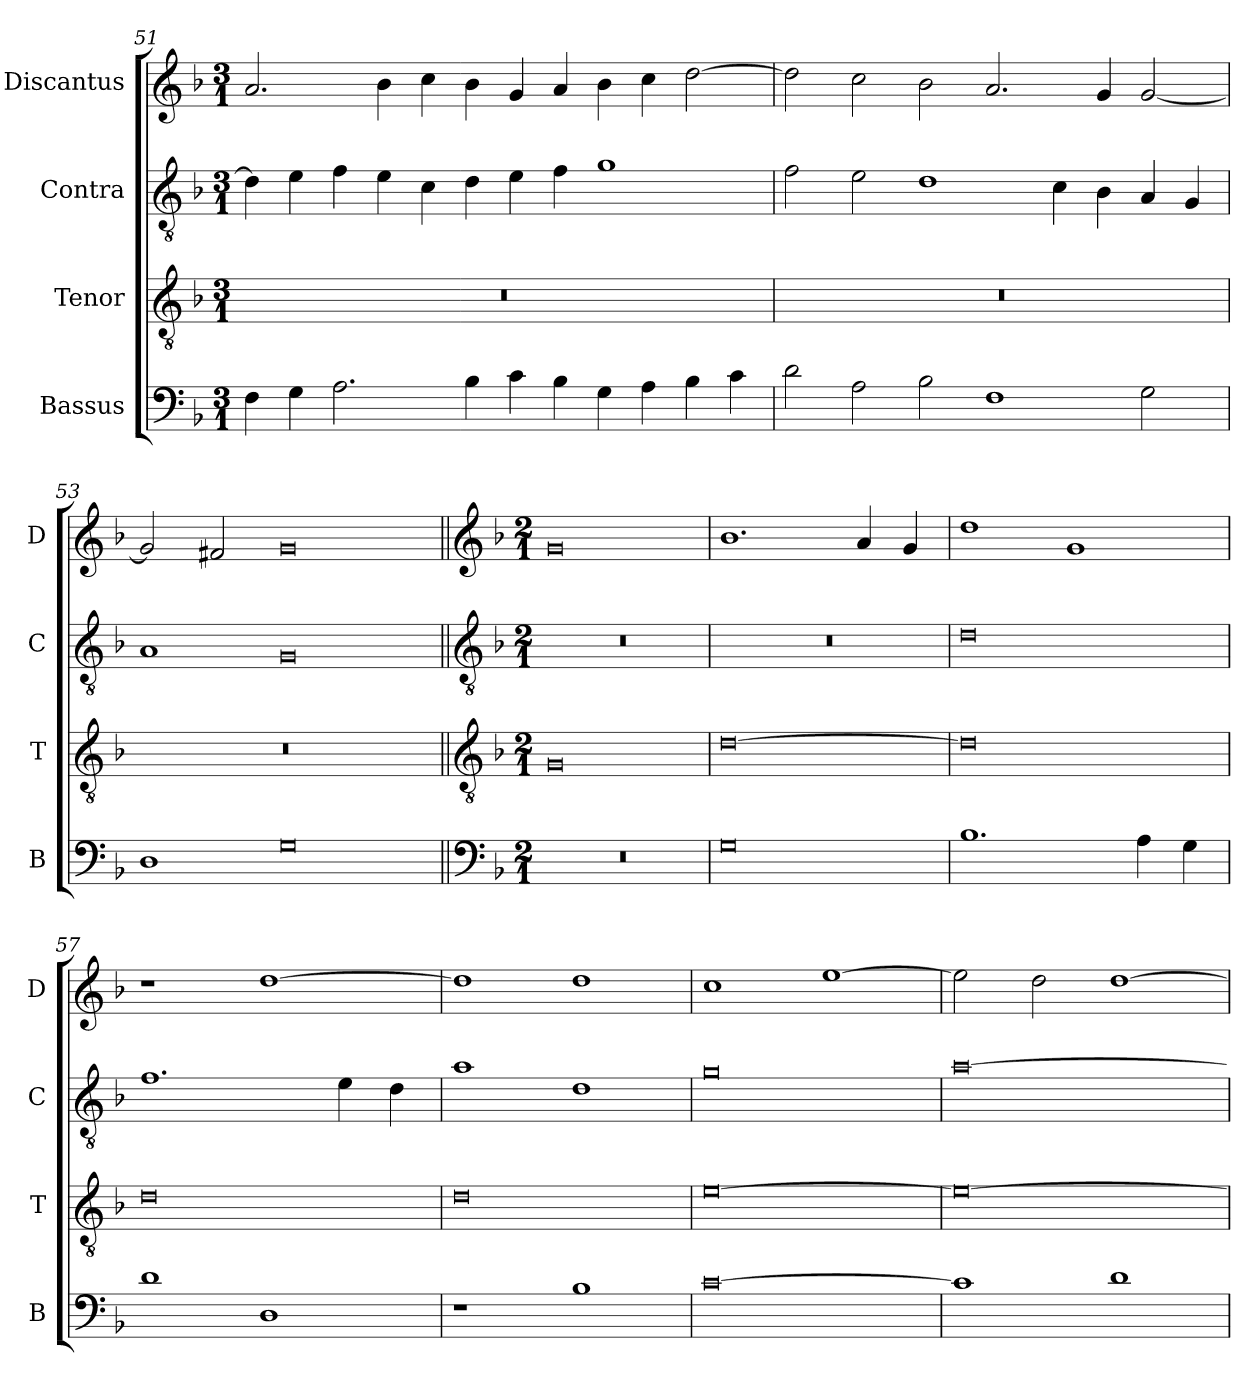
**kern	**kern	**kern	**kern
*part4	*part3	*part2	*part1
*staff4	*staff3	*staff2	*staff1
*I"Bassus	*I"Tenor	*I"Contra	*I"Discantus
*I'B	*I'T	*I'C	*I'D
*clefF4	*clefGv2	*clefGv2	*clefG2
*k[b-]	*k[b-]	*k[b-]	*k[b-]
*M3/1	*M3/1	*M3/1	*M3/1
=51	=51	=51	=51
4F\	0.r	4d\]	2.a/
4G\	.	4e\	.
2.A\	.	4f\	.
.	.	4e\	4b-\
.	.	4c\	4cc\
4B-\	.	4d\	4b-\
4c\	.	4e\	4g/
4B-\	.	4f\	4a/
4G\	.	1g	4b-\
4A\	.	.	4cc\
4B-\	.	.	[2dd\
4c\	.	.	.
=52	=52	=52	=52
2d\	0.r	2f\	2dd\]
2A\	.	2e\	2cc\
2B-\	.	1d	2b-\
1F	.	.	2.a/
.	.	4c\	.
.	.	4B-\	4g/
2G\	.	4A/	[2g/
.	.	4G/	.
=53	=53	=53	=53
1D	0.r	1A	2g/]
.	.	.	2f#X/
0G	.	0G	0g
!!LO:LB:g=z
=54||	=54||	=54||	=54||
*clefF4	*clefGv2	*clefGv2	*clefG2
*k[b-]	*k[b-]	*k[b-]	*k[b-]
*M2/1	*M2/1	*M2/1	*M2/1
0r	0G	0r	0g
=55	=55	=55	=55
0G	[0d	0r	1.b-
.	.	.	4a/
.	.	.	4g/
=56	=56	=56	=56
1.B-	0d]	0d	1dd
.	.	.	1g
4A\	.	.	.
4G\	.	.	.
=57	=57	=57	=57
1d	0d	1.f	1r
1D	.	.	[1dd
.	.	4e\	.
.	.	4d\	.
=58	=58	=58	=58
1r	0d	1a	1dd]
1B-	.	1d	1dd
=59	=59	=59	=59
[0c	[0e	0g	1cc
.	.	.	[1ee
=60	=60	=60	=60
1c]	0e_	[0a	2ee\]
.	.	.	2dd\
1d	.	.	[1dd
=	=	=	=
*-	*-	*-	*-
